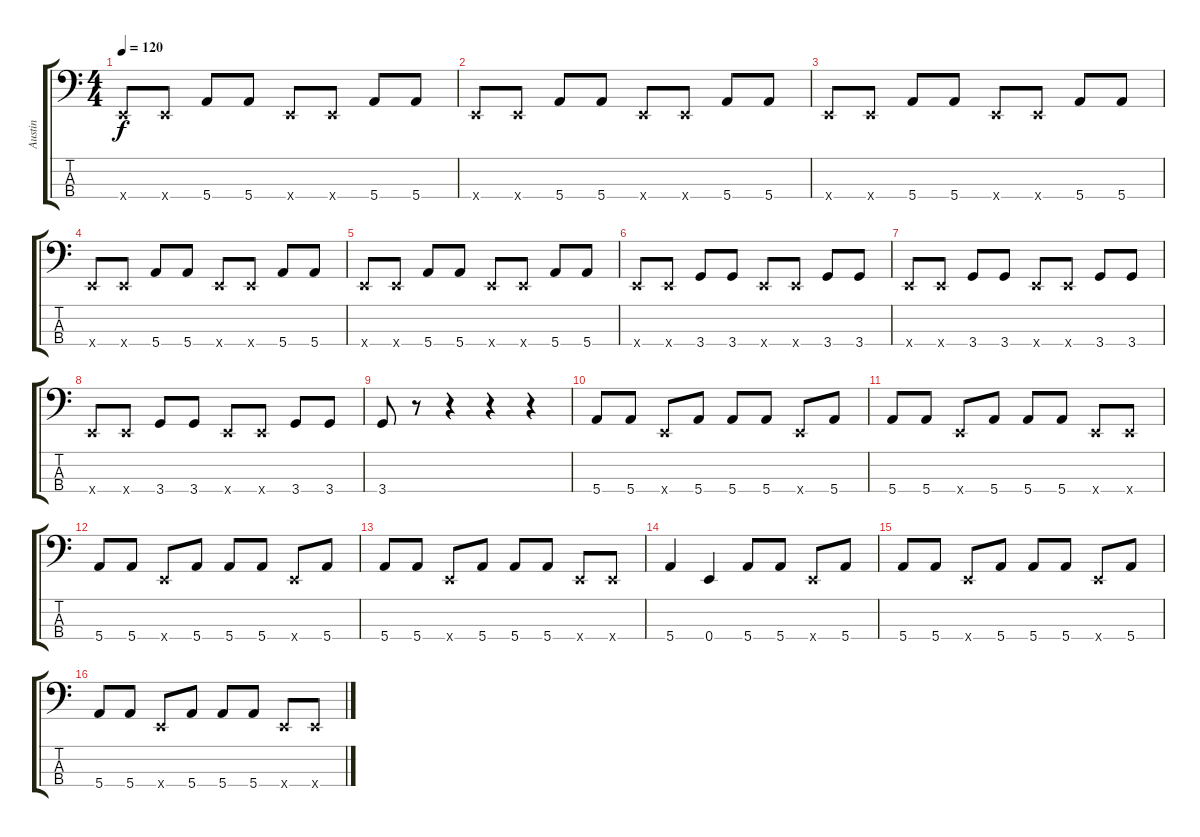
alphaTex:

\track ("Austin" "Austin") {instrument electricbassfinger}
\staff {score tabs}
\tuning (G2 D2 A1 E1) {hide}
\ts (4 4)
\tempo 120
\clef f4
\ks c
0.4{x}.8{dy f} 0.4{x}.8 5.4.8 5.4.8 0.4{x}.8 0.4{x}.8 5.4.8 5.4.8 |
0.4{x}.8 0.4{x}.8 5.4.8 5.4.8 0.4{x}.8 0.4{x}.8 5.4.8 5.4.8 |
0.4{x}.8 0.4{x}.8 5.4.8 5.4.8 0.4{x}.8 0.4{x}.8 5.4.8 5.4.8 |
0.4{x}.8 0.4{x}.8 5.4.8 5.4.8 0.4{x}.8 0.4{x}.8 5.4.8 5.4.8 |
0.4{x}.8 0.4{x}.8 5.4.8 5.4.8 0.4{x}.8 0.4{x}.8 5.4.8 5.4.8 |
0.4{x}.8 0.4{x}.8 3.4.8 3.4.8 0.4{x}.8 0.4{x}.8 3.4.8 3.4.8 |
0.4{x}.8 0.4{x}.8 3.4.8 3.4.8 0.4{x}.8 0.4{x}.8 3.4.8 3.4.8 |
0.4{x}.8 0.4{x}.8 3.4.8 3.4.8 0.4{x}.8 0.4{x}.8 3.4.8 3.4.8 |
3.4.8 r.8 r.4 r.4 r.4 |
5.4.8 5.4.8 0.4{x}.8 5.4.8 5.4.8 5.4.8 0.4{x}.8 5.4.8 |
5.4.8 5.4.8 0.4{x}.8 5.4.8 5.4.8 5.4.8 0.4{x}.8 0.4{x}.8 |
5.4.8 5.4.8 0.4{x}.8 5.4.8 5.4.8 5.4.8 0.4{x}.8 5.4.8 |
5.4.8 5.4.8 0.4{x}.8 5.4.8 5.4.8 5.4.8 0.4{x}.8 0.4{x}.8 |
5.4.4 0.4.4 5.4.8 5.4.8 0.4{x}.8 5.4.8 |
5.4.8 5.4.8 0.4{x}.8 5.4.8 5.4.8 5.4.8 0.4{x}.8 5.4.8 |
5.4.8 5.4.8 0.4{x}.8 5.4.8 5.4.8 5.4.8 0.4{x}.8 0.4{x}.8
